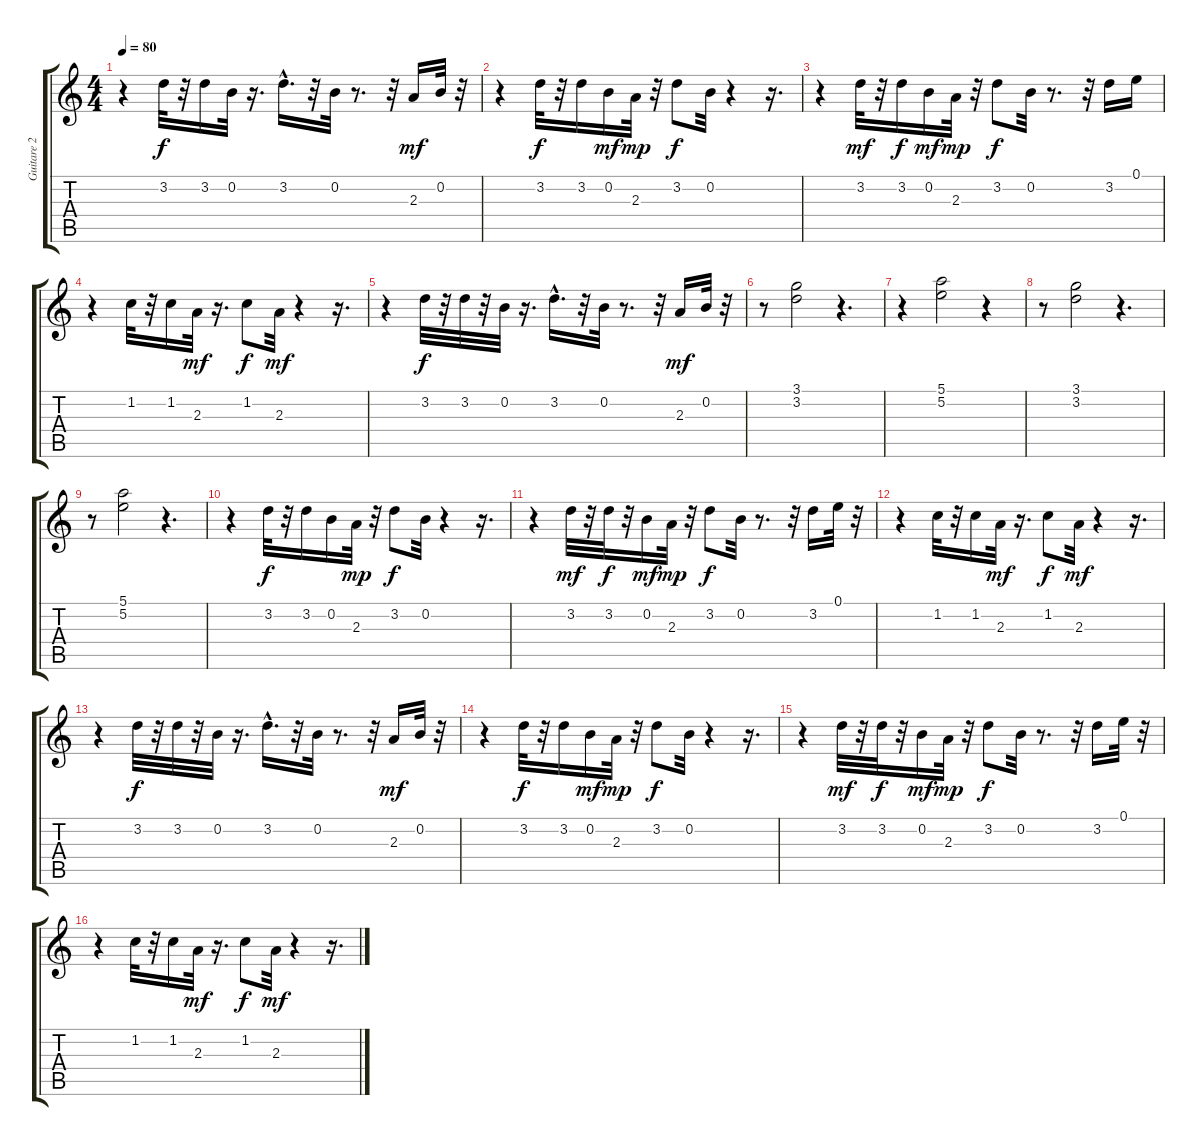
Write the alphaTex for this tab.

\track ("Guitare 2" "Guitare 2") {instrument distortionguitar}
\staff {score tabs}
\tuning (E4 B3 G3 D3 A2 E2) {hide}
\ts (4 4)
\tempo 80
\clef g2
\ks c
r.4{dy mf} 3.2.32{dy f} r.32 3.2.16 0.2.32 r.16{d} 3.2{hac}.16{d} r.32 0.2.32 r.8{d} r.32 2.3.16{dy mf} 0.2.32 r.32 |
r.4 3.2.32{dy f} r.32 3.2.16 0.2.16{dy mf} 2.3.32{dy mp} r.32 3.2.8{dy f} 0.2.32 r.4 r.16{d} |
r.4 3.2.32{dy mf} r.32 3.2.16{dy f} 0.2.16{dy mf} 2.3.32{dy mp} r.32 3.2.8{dy f} 0.2.32 r.8{d} r.32 3.2.16 0.1.16 |
r.4 1.2.32 r.32 1.2.16 2.3.32{dy mf} r.16{d} 1.2.8{dy f} 2.3.32{dy mf} r.4 r.16{d} |
r.4 3.2.32{dy f} r.32 3.2.32 r.32 0.2.32 r.16{d} 3.2{hac}.16{d} r.32 0.2.32 r.8{d} r.32 2.3.16{dy mf} 0.2.32 r.32 |
r.8 (3.1 3.2).2 r.4{d} |
r.4 (5.1 5.2).2 r.4 |
r.8 (3.1 3.2).2 r.4{d} |
r.8 (5.1 5.2).2 r.4{d} |
r.4 3.2.32{dy f} r.32 3.2.16 0.2.16 2.3.32{dy mp} r.32 3.2.8{dy f} 0.2.32 r.4 r.16{d} |
r.4 3.2.32{dy mf} r.32 3.2.32{dy f} r.32 0.2.16{dy mf} 2.3.32{dy mp} r.32 3.2.8{dy f} 0.2.32 r.8{d} r.32 3.2.16 0.1.32 r.32 |
r.4 1.2.32 r.32 1.2.16 2.3.32{dy mf} r.16{d} 1.2.8{dy f} 2.3.32{dy mf} r.4 r.16{d} |
r.4 3.2.32{dy f} r.32 3.2.32 r.32 0.2.32 r.16{d} 3.2{hac}.16{d} r.32 0.2.32 r.8{d} r.32 2.3.16{dy mf} 0.2.32 r.32 |
r.4 3.2.32{dy f} r.32 3.2.16 0.2.16{dy mf} 2.3.32{dy mp} r.32 3.2.8{dy f} 0.2.32 r.4 r.16{d} |
r.4 3.2.32{dy mf} r.32 3.2.32{dy f} r.32 0.2.16{dy mf} 2.3.32{dy mp} r.32 3.2.8{dy f} 0.2.32 r.8{d} r.32 3.2.16 0.1.32 r.32 |
r.4 1.2.32 r.32 1.2.16 2.3.32{dy mf} r.16{d} 1.2.8{dy f} 2.3.32{dy mf} r.4 r.16{d}
